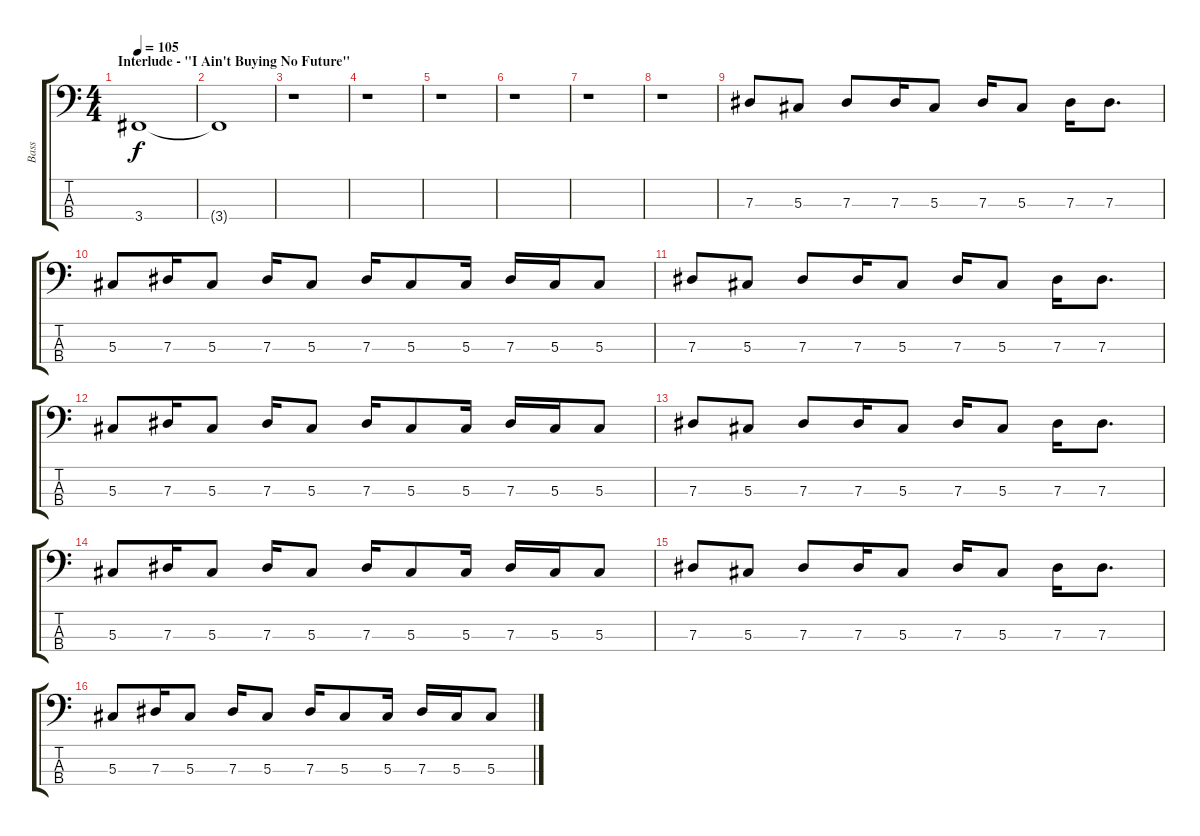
\track ("Bass" "Bass") {instrument electricbassfinger}
\staff {score tabs}
\tuning (Gb2 Db2 Ab1 Eb1) {hide}
\ts (4 4)
\section ("" "Interlude - \"I Ain't Buying No Future\"")
\tempo 105
\clef f4
\ks c
3.4{t}.1{dy f} |
3.4{t}.1 |
r.1 |
r.1 |
r.1 |
r.1 |
r.1 |
r.1 |
7.3.8 5.3.8 7.3.8 7.3.16 5.3.8 7.3.16 5.3.8 7.3.16 7.3.8{d} |
5.3.8 7.3.16 5.3.8 7.3.16 5.3.8 7.3.16 5.3.8 5.3.16 7.3.16 5.3.16 5.3.8 |
7.3.8 5.3.8 7.3.8 7.3.16 5.3.8 7.3.16 5.3.8 7.3.16 7.3.8{d} |
5.3.8 7.3.16 5.3.8 7.3.16 5.3.8 7.3.16 5.3.8 5.3.16 7.3.16 5.3.16 5.3.8 |
7.3.8 5.3.8 7.3.8 7.3.16 5.3.8 7.3.16 5.3.8 7.3.16 7.3.8{d} |
5.3.8 7.3.16 5.3.8 7.3.16 5.3.8 7.3.16 5.3.8 5.3.16 7.3.16 5.3.16 5.3.8 |
7.3.8 5.3.8 7.3.8 7.3.16 5.3.8 7.3.16 5.3.8 7.3.16 7.3.8{d} |
5.3.8 7.3.16 5.3.8 7.3.16 5.3.8 7.3.16 5.3.8 5.3.16 7.3.16 5.3.16 5.3.8
